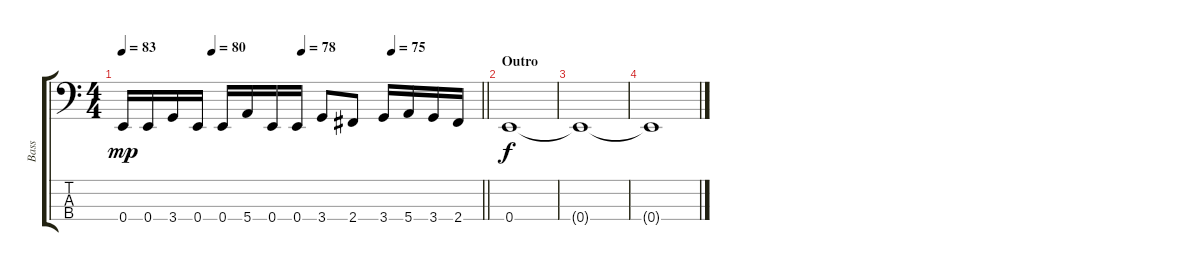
\track ("Bass" "Bass") {instrument electricbasspick}
\staff {score tabs}
\tuning (G2 D2 A1 E1) {hide}
\ts (4 4)
\tempo 83
\tempo (80 0.25)
\tempo (78 0.5)
\tempo (75 0.75)
\clef f4
\barLineRight lightlight
\ks aminor
0.4.16{dy mp} 0.4.16 3.4.16 0.4.16 0.4.16 5.4.16 0.4.16 0.4.16 3.4.8 2.4.8 3.4.16 5.4.16 3.4.16 2.4.16 |
\section ("" "Outro")
0.4.1{dy f volume 10} |
0.4{t}.1 |
0.4{t}.1
